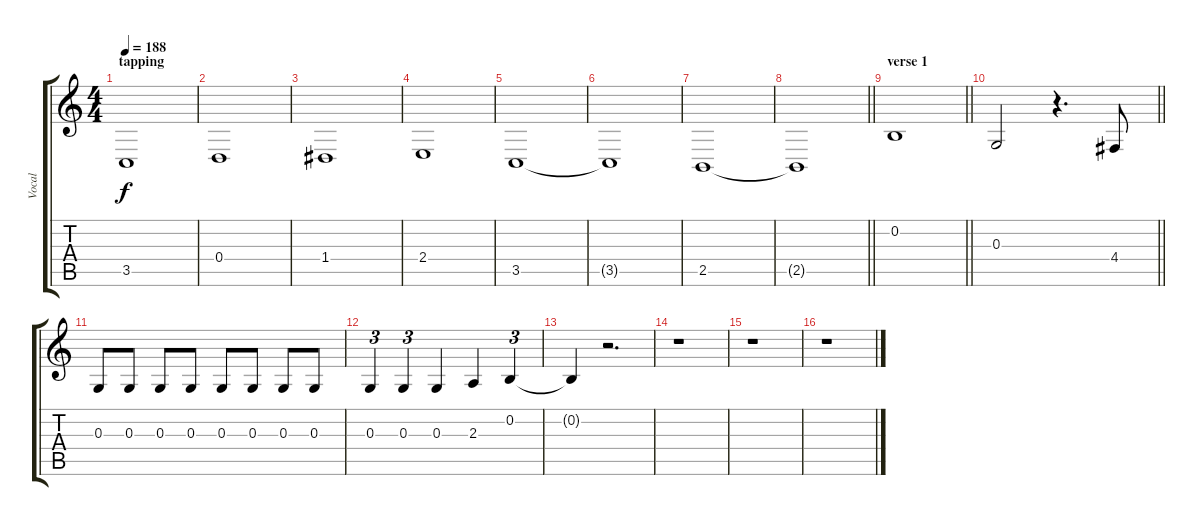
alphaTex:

\track ("Vocal" "Vocal") {instrument lead3calliope}
\staff {score tabs}
\tuning (E4 B3 G3 D3 A2 E2) {hide}
\ts (4 4)
\section ("" "tapping")
\tempo 188
\clef g2
\ks c
3.5.1{dy f} |
0.4.1 |
1.4.1 |
2.4.1 |
3.5.1 |
3.5{t}.1 |
2.5.1 |
\barLineRight lightlight
2.5{t}.1 |
\section ("" "verse 1")
\barLineRight lightlight
0.2.1 |
\barLineRight lightlight
0.3.2 r.4{d} 4.4.8 |
0.3.8 0.3.8 0.3.8 0.3.8 0.3.8 0.3.8 0.3.8 0.3.8 |
0.3.4{tu (3 2)} 0.3.4{tu (3 2)} 0.3.4 2.3.4 0.2.4{tu (3 2)} |
0.2{t}.4 r.2{d} |
r.1 |
r.1 |
r.1
